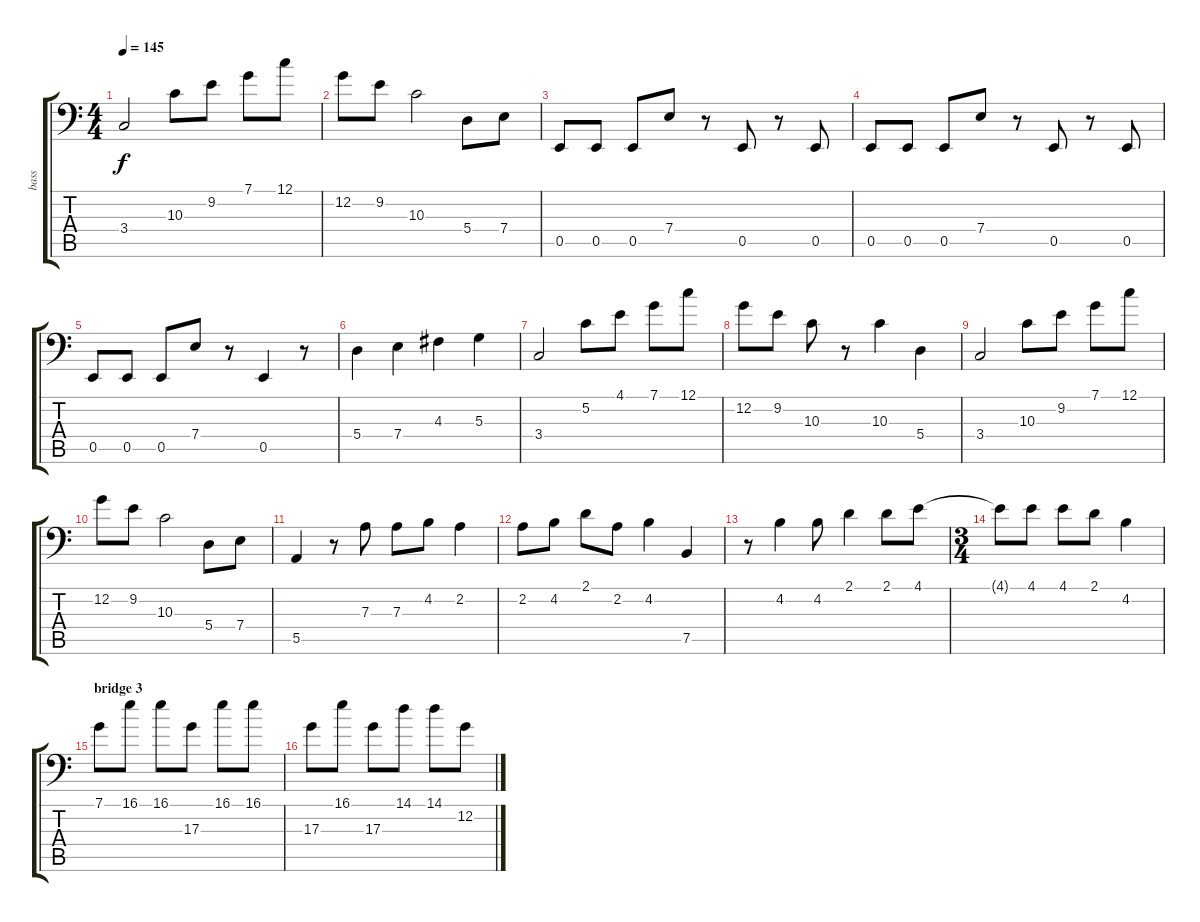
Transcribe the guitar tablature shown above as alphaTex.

\track ("bass" "bass") {instrument electricbassfinger}
\staff {score tabs}
\tuning (C3 G2 D2 A1 E1 B0) {hide}
\ts (4 4)
\tempo 145
\clef f4
\ks c
3.4.2{dy f} 10.3.8 9.2.8 7.1.8 12.1.8 |
12.2.8 9.2.8 10.3.2 5.4.8 7.4.8 |
0.5.8 0.5.8 0.5.8 7.4.8 r.8 0.5.8 r.8 0.5.8 |
0.5.8 0.5.8 0.5.8 7.4.8 r.8 0.5.8 r.8 0.5.8 |
0.5.8 0.5.8 0.5.8 7.4.8 r.8 0.5.4 r.8 |
5.4.4 7.4.4 4.3.4 5.3.4 |
3.4.2 5.2.8 4.1.8 7.1.8 12.1.8 |
12.2.8 9.2.8 10.3.8 r.8 10.3.4 5.4.4 |
3.4.2 10.3.8 9.2.8 7.1.8 12.1.8 |
12.2.8 9.2.8 10.3.2 5.4.8 7.4.8 |
5.5.4 r.8 7.3.8 7.3.8 4.2.8 2.2.4 |
2.2.8 4.2.8 2.1.8 2.2.8 4.2.4 7.5.4 |
r.8 4.2.4 4.2.8 2.1.4 2.1.8 4.1.8 |
\ts (3 4)
4.1{t}.8 4.1.8 4.1.8 2.1.8 4.2.4 |
\section ("" "bridge 3")
7.1.8 16.1.8 16.1.8 17.3.8 16.1.8 16.1.8 |
17.3.8 16.1.8 17.3.8 14.1.8 14.1.8 12.2.8
